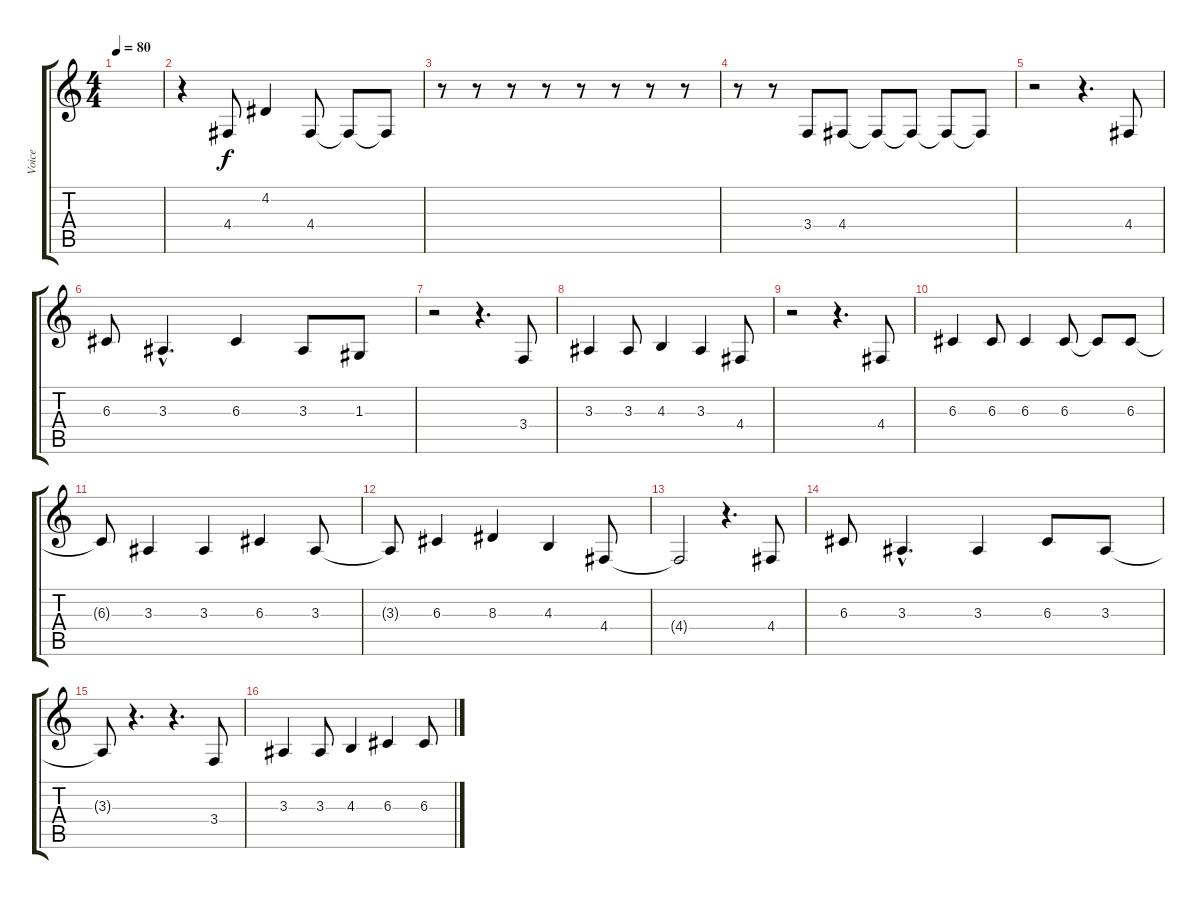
\track ("Voice" "Voice") {instrument clarinet}
\staff {score tabs}
\tuning (E4 B3 G3 D3 A2 E2) {hide}
\ts (4 4)
\tempo 80
\clef g2
\ks c
|
r.4 4.4.8 4.2.4 4.4.8 4.4{t}.8 4.4{t}.8 |
r.8 r.8 r.8 r.8 r.8 r.8 r.8 r.8 |
r.8 r.8 3.4.8 4.4.8 4.4{t}.8 4.4{t}.8 4.4{t}.8 4.4{t}.8 |
r.2 r.4{d} 4.4.8 |
6.3.8 3.3{hac}.4{d} 6.3.4 3.3.8 1.3.8 |
r.2 r.4{d} 3.4.8 |
3.3.4 3.3.8 4.3.4 3.3.4 4.4.8 |
r.2 r.4{d} 4.4.8 |
6.3.4 6.3.8 6.3.4 6.3.8 6.3{t}.8 6.3.8 |
6.3{t}.8 3.3.4 3.3.4 6.3.4 3.3.8 |
3.3{t}.8 6.3.4 8.3.4 4.3.4 4.4.8 |
4.4{t}.2 r.4{d} 4.4.8 |
6.3.8 3.3{hac}.4{d} 3.3.4 6.3.8 3.3.8 |
3.3{t}.8 r.4{d} r.4{d} 3.4.8 |
3.3.4 3.3.8 4.3.4 6.3.4 6.3.8
